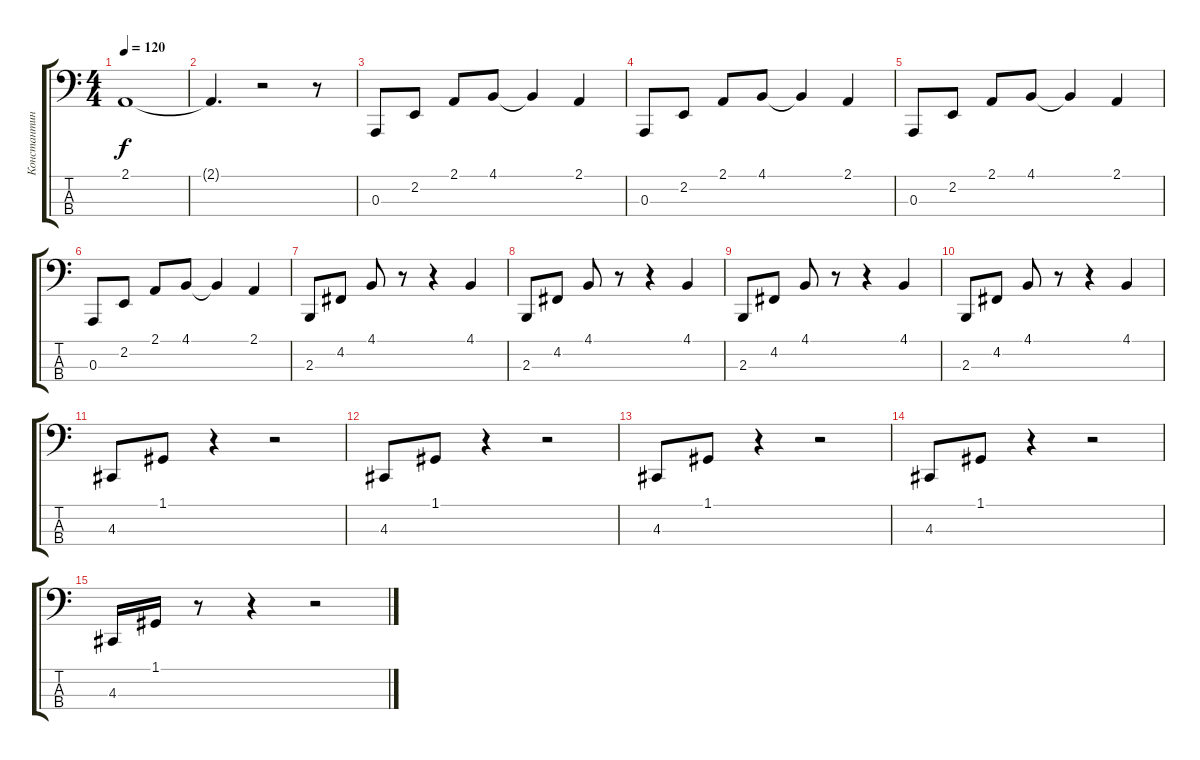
\track ("Константин Бекрев" "Константин") {instrument acousticgrandpiano}
\staff {score tabs}
\tuning (G2 D2 A1 E1) {hide}
\ts (4 4)
\tempo 120
\clef f4
\ks c
2.1.1{dy f} |
2.1{t}.4{d} r.2 r.8 |
0.3.8 2.2.8 2.1.8 4.1.8 4.1{t}.4 2.1.4 |
0.3.8 2.2.8 2.1.8 4.1.8 4.1{t}.4 2.1.4 |
0.3.8 2.2.8 2.1.8 4.1.8 4.1{t}.4 2.1.4 |
0.3.8 2.2.8 2.1.8 4.1.8 4.1{t}.4 2.1.4 |
2.3.8 4.2.8 4.1.8 r.8 r.4 4.1.4 |
2.3.8 4.2.8 4.1.8 r.8 r.4 4.1.4 |
2.3.8 4.2.8 4.1.8 r.8 r.4 4.1.4 |
2.3.8 4.2.8 4.1.8 r.8 r.4 4.1.4 |
4.3.8 1.1.8 r.4 r.2 |
4.3.8 1.1.8 r.4 r.2 |
4.3.8 1.1.8 r.4 r.2 |
4.3.8 1.1.8 r.4 r.2 |
4.3.16 1.1.16 r.8 r.4 r.2
